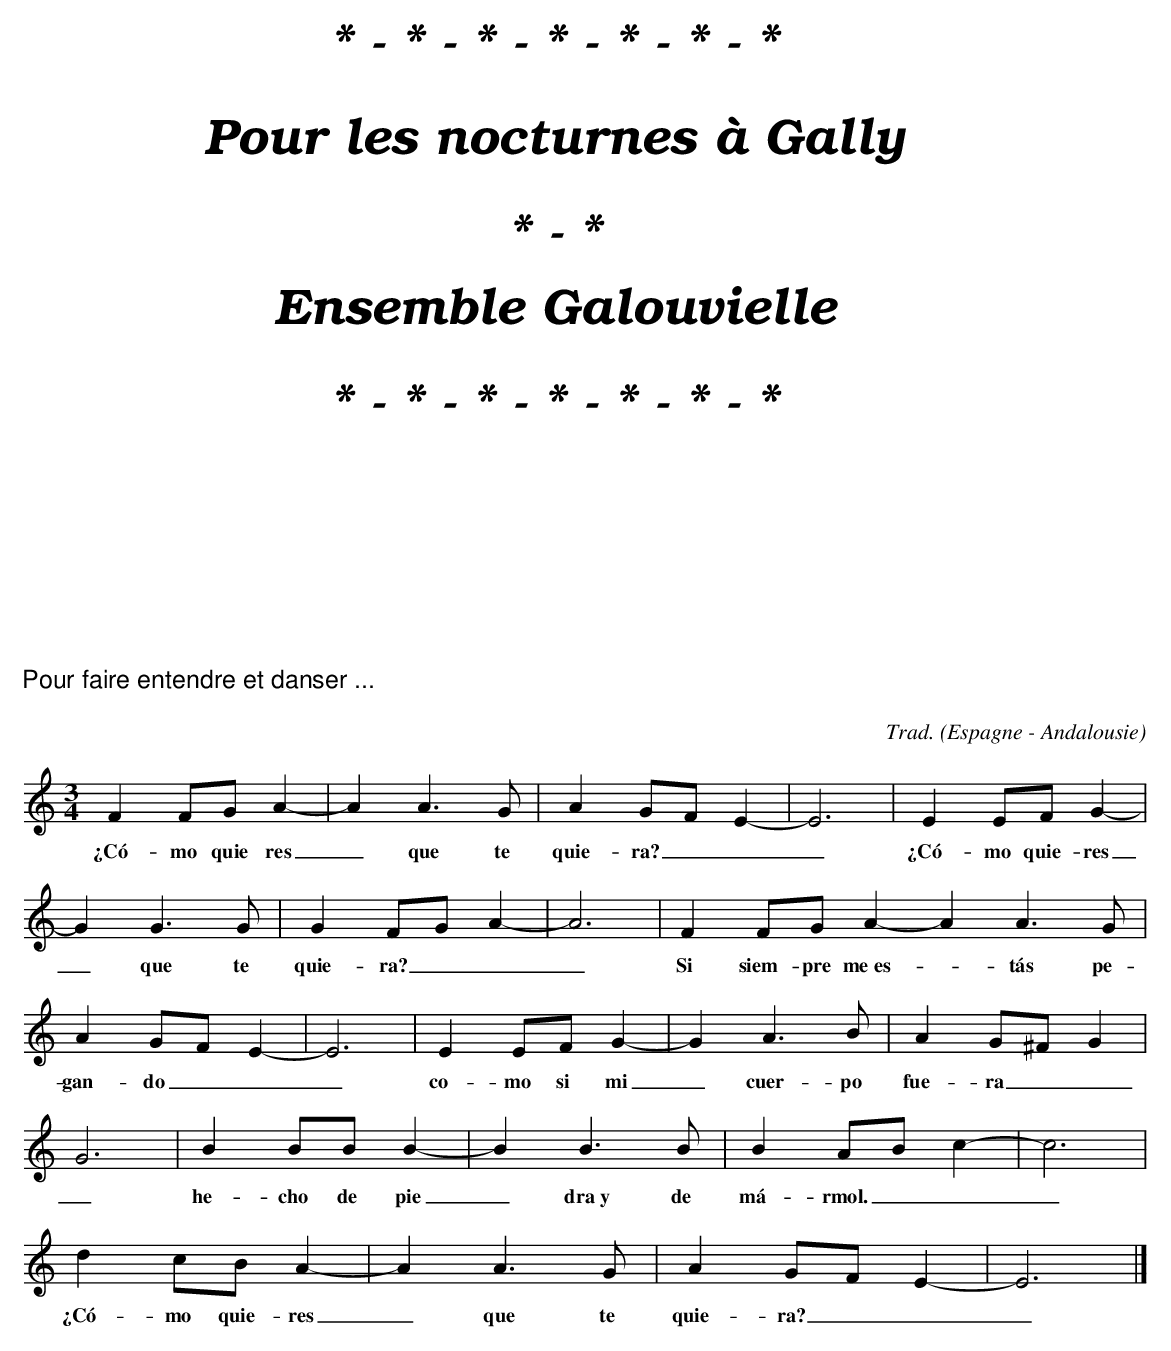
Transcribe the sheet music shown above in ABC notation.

X:1
T:Como quieres que te quiera
C:Trad.
O:Espagne - Andalousie
M:3/4
L:1/4
K:C
FF/G/A- | AA>G | AG/F/E- | E3 | EE/F/G- |
w:¿Có-mo quie res_ que te quie-ra?___ ¿Có-mo quie-res
GG>G | GF/G/A- | A3 | FF/G/A-AA>G |
w:_que te quie-ra?___ Si siem-pre me~es--tás pe-
AG/F/E- | E3 | EE/F/G- | GA>B | AG/^F/G |
w:gan-do___co-mo si mi_ cuer-po fue-ra__
G3 | BB/B/B- | BB>B | BA/B/c- | c3 |
w:_ he-cho de pie_ dra~y de  má-rmol.___
dc/B/A- | AA>G | AG/F/E- | E3 |]
w:¿Có-mo quie-res_ que te quie-ra?___
